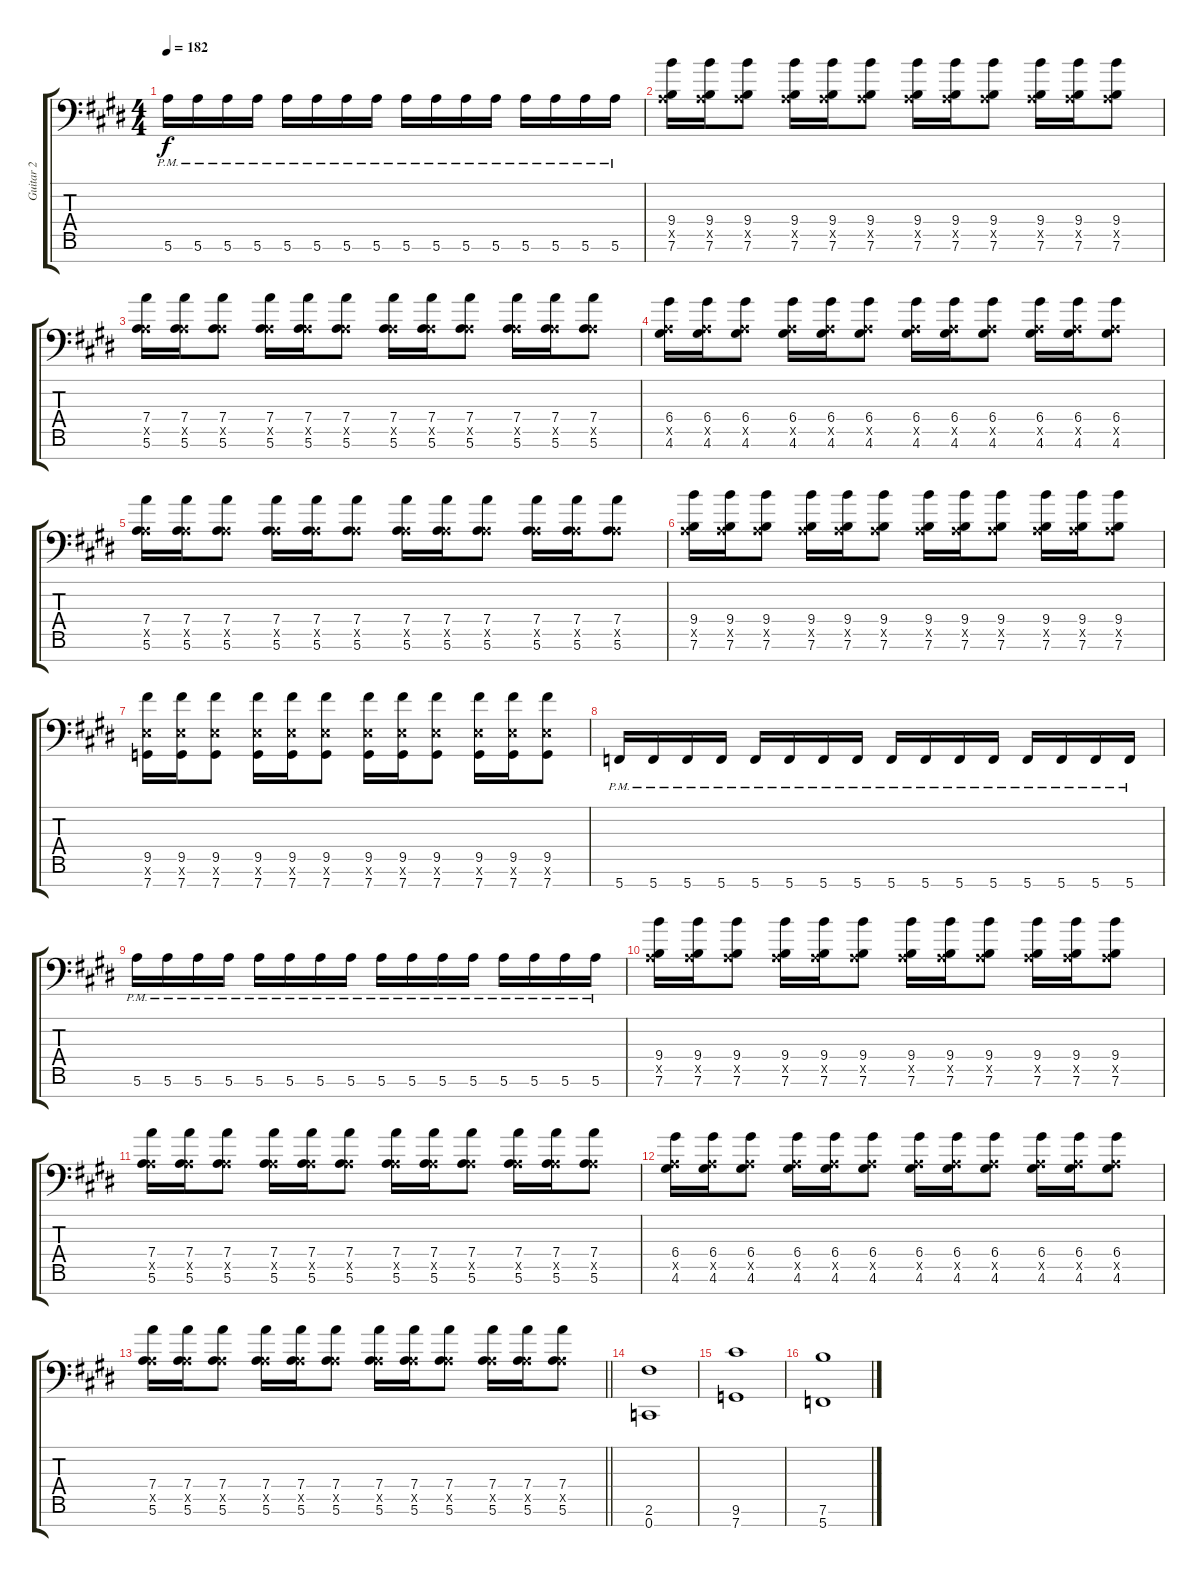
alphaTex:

\track ("Guitar 2" "Guitar 2") {instrument distortionguitar}
\staff {score tabs}
\tuning (E4 B3 G3 D3 A2 E2 C-1) {hide}
\ts (4 4)
\tempo 182
\clef f4
\ks c#minor
5.6{pm}.16{dy f} 5.6{pm}.16 5.6{pm}.16 5.6{pm}.16 5.6{pm}.16 5.6{pm}.16 5.6{pm}.16 5.6{pm}.16 5.6{pm}.16 5.6{pm}.16 5.6{pm}.16 5.6{pm}.16 5.6{pm}.16 5.6{pm}.16 5.6{pm}.16 5.6{pm}.16 |
(9.4 0.5{x} 7.6).16 (9.4 0.5{x} 7.6).16 (9.4 0.5{x} 7.6).8 (9.4 0.5{x} 7.6).16 (9.4 0.5{x} 7.6).16 (9.4 0.5{x} 7.6).8 (9.4 0.5{x} 7.6).16 (9.4 0.5{x} 7.6).16 (9.4 0.5{x} 7.6).8 (9.4 0.5{x} 7.6).16 (9.4 0.5{x} 7.6).16 (9.4 0.5{x} 7.6).8 |
(7.4 0.5{x} 5.6).16 (7.4 0.5{x} 5.6).16 (7.4 0.5{x} 5.6).8 (7.4 0.5{x} 5.6).16 (7.4 0.5{x} 5.6).16 (7.4 0.5{x} 5.6).8 (7.4 0.5{x} 5.6).16 (7.4 0.5{x} 5.6).16 (7.4 0.5{x} 5.6).8 (7.4 0.5{x} 5.6).16 (7.4 0.5{x} 5.6).16 (7.4 0.5{x} 5.6).8 |
(6.4 0.5{x} 4.6).16 (6.4 0.5{x} 4.6).16 (6.4 0.5{x} 4.6).8 (6.4 0.5{x} 4.6).16 (6.4 0.5{x} 4.6).16 (6.4 0.5{x} 4.6).8 (6.4 0.5{x} 4.6).16 (6.4 0.5{x} 4.6).16 (6.4 0.5{x} 4.6).8 (6.4 0.5{x} 4.6).16 (6.4 0.5{x} 4.6).16 (6.4 0.5{x} 4.6).8 |
(7.4 0.5{x} 5.6).16 (7.4 0.5{x} 5.6).16 (7.4 0.5{x} 5.6).8 (7.4 0.5{x} 5.6).16 (7.4 0.5{x} 5.6).16 (7.4 0.5{x} 5.6).8 (7.4 0.5{x} 5.6).16 (7.4 0.5{x} 5.6).16 (7.4 0.5{x} 5.6).8 (7.4 0.5{x} 5.6).16 (7.4 0.5{x} 5.6).16 (7.4 0.5{x} 5.6).8 |
(9.4 0.5{x} 7.6).16 (9.4 0.5{x} 7.6).16 (9.4 0.5{x} 7.6).8 (9.4 0.5{x} 7.6).16 (9.4 0.5{x} 7.6).16 (9.4 0.5{x} 7.6).8 (9.4 0.5{x} 7.6).16 (9.4 0.5{x} 7.6).16 (9.4 0.5{x} 7.6).8 (9.4 0.5{x} 7.6).16 (9.4 0.5{x} 7.6).16 (9.4 0.5{x} 7.6).8 |
(9.5 0.6{x} 7.7).16 (9.5 0.6{x} 7.7).16 (9.5 0.6{x} 7.7).8 (9.5 0.6{x} 7.7).16 (9.5 0.6{x} 7.7).16 (9.5 0.6{x} 7.7).8 (9.5 0.6{x} 7.7).16 (9.5 0.6{x} 7.7).16 (9.5 0.6{x} 7.7).8 (9.5 0.6{x} 7.7).16 (9.5 0.6{x} 7.7).16 (9.5 0.6{x} 7.7).8 |
5.7{pm}.16 5.7{pm}.16 5.7{pm}.16 5.7{pm}.16 5.7{pm}.16 5.7{pm}.16 5.7{pm}.16 5.7{pm}.16 5.7{pm}.16 5.7{pm}.16 5.7{pm}.16 5.7{pm}.16 5.7{pm}.16 5.7{pm}.16 5.7{pm}.16 5.7{pm}.16 |
5.6{pm}.16 5.6{pm}.16 5.6{pm}.16 5.6{pm}.16 5.6{pm}.16 5.6{pm}.16 5.6{pm}.16 5.6{pm}.16 5.6{pm}.16 5.6{pm}.16 5.6{pm}.16 5.6{pm}.16 5.6{pm}.16 5.6{pm}.16 5.6{pm}.16 5.6{pm}.16 |
(9.4 0.5{x} 7.6).16 (9.4 0.5{x} 7.6).16 (9.4 0.5{x} 7.6).8 (9.4 0.5{x} 7.6).16 (9.4 0.5{x} 7.6).16 (9.4 0.5{x} 7.6).8 (9.4 0.5{x} 7.6).16 (9.4 0.5{x} 7.6).16 (9.4 0.5{x} 7.6).8 (9.4 0.5{x} 7.6).16 (9.4 0.5{x} 7.6).16 (9.4 0.5{x} 7.6).8 |
(7.4 0.5{x} 5.6).16 (7.4 0.5{x} 5.6).16 (7.4 0.5{x} 5.6).8 (7.4 0.5{x} 5.6).16 (7.4 0.5{x} 5.6).16 (7.4 0.5{x} 5.6).8 (7.4 0.5{x} 5.6).16 (7.4 0.5{x} 5.6).16 (7.4 0.5{x} 5.6).8 (7.4 0.5{x} 5.6).16 (7.4 0.5{x} 5.6).16 (7.4 0.5{x} 5.6).8 |
(6.4 0.5{x} 4.6).16 (6.4 0.5{x} 4.6).16 (6.4 0.5{x} 4.6).8 (6.4 0.5{x} 4.6).16 (6.4 0.5{x} 4.6).16 (6.4 0.5{x} 4.6).8 (6.4 0.5{x} 4.6).16 (6.4 0.5{x} 4.6).16 (6.4 0.5{x} 4.6).8 (6.4 0.5{x} 4.6).16 (6.4 0.5{x} 4.6).16 (6.4 0.5{x} 4.6).8 |
\barLineRight lightlight
(7.4 0.5{x} 5.6).16 (7.4 0.5{x} 5.6).16 (7.4 0.5{x} 5.6).8 (7.4 0.5{x} 5.6).16 (7.4 0.5{x} 5.6).16 (7.4 0.5{x} 5.6).8 (7.4 0.5{x} 5.6).16 (7.4 0.5{x} 5.6).16 (7.4 0.5{x} 5.6).8 (7.4 0.5{x} 5.6).16 (7.4 0.5{x} 5.6).16 (7.4 0.5{x} 5.6).8 |
(2.6 0.7).1 |
(9.6 7.7).1 |
(7.6 5.7).1
